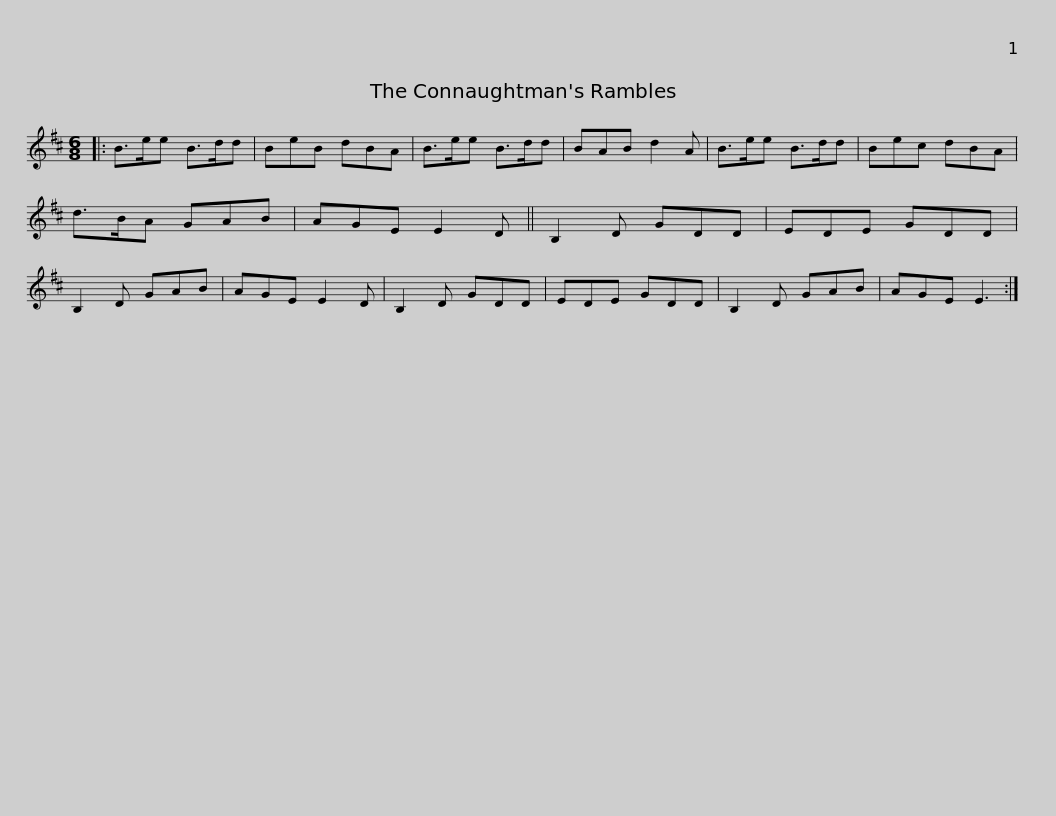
X:1
L:1/8
M:6/8
I:linebreak $
K:D
V:1 treble
V:1
|: B>ee B>dd | BeB dBA | B>ee B>dd | BAB d2 A | B>ee B>dd | %5
 Bec dBA |$ d>BA GAB | AGE E2 D || B,2 D GDD | EDE GDD | %10
 B,2 D GAB | AGE E2 D | B,2 D GDD |$ EDE GDD | B,2 D GAB | %15
 AGE E3 :| %16
